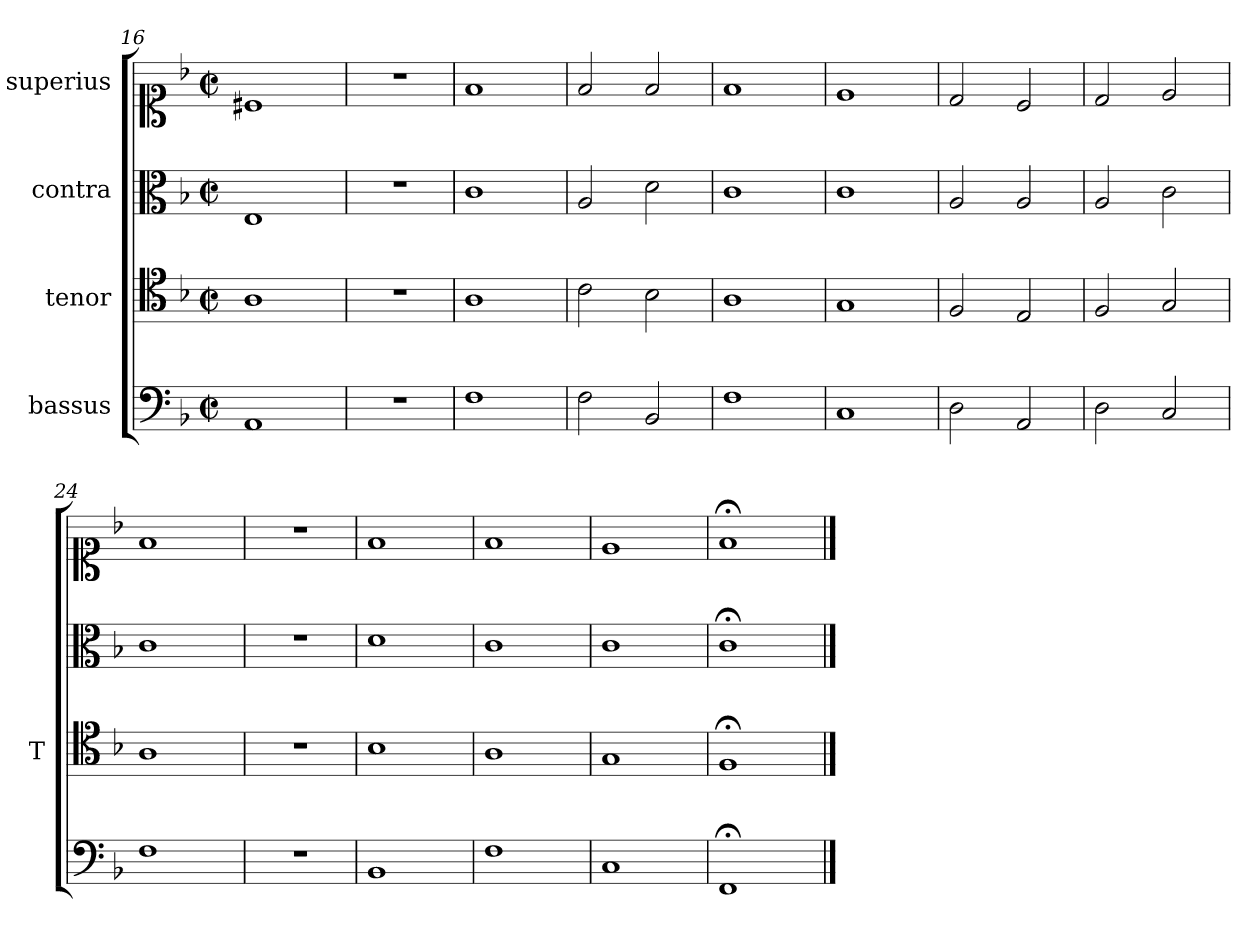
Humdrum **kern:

**kern	**kern	**kern	**kern
*part4	*part3	*part2	*part1
*staff4	*staff3	*staff2	*staff1
*I"bassus	*I"tenor	*I"contra	*I"superius
*	*I'T	*	*
*clefF4	*clefC4	*clefC3	*clefC1
*k[b-]	*k[b-]	*k[b-]	*k[b-]
*M2/2	*M2/2	*M2/2	*M2/2
*met(c|)	*met(c|)	*met(c|)	*met(c|)
=16	=16	=16	=16
1AA	1A	1E	1c#X
=17	=17	=17	=17
1r	1r	1r	1r
=18	=18	=18	=18
1F	1A	1c	1f
=19	=19	=19	=19
2F	2c	2A	2f
2BB-	2B-	2d	2f
=20	=20	=20	=20
1F	1A	1c	1f
=21	=21	=21	=21
1C	1G	1c	1e
=22	=22	=22	=22
2D	2F	2A	2d
2AA	2E	2A	2c
=23	=23	=23	=23
2D	2F	2A	2d
2C	2G	2c	2e
=24	=24	=24	=24
1F	1A	1c	1f
=25	=25	=25	=25
1r	1r	1r	1r
=26	=26	=26	=26
1BB-	1B-	1d	1f
=27	=27	=27	=27
1F	1A	1c	1f
=28	=28	=28	=28
1C	1G	1c	1e
=29	=29	=29	=29
1FF;<	1F;<	1c;<	1f;<
==	==	==	==
*-	*-	*-	*-
